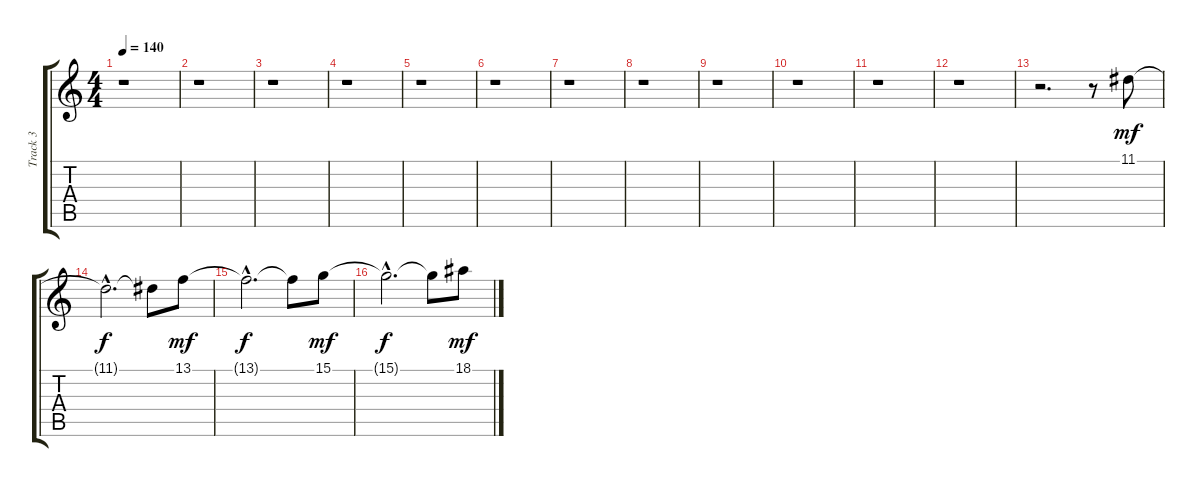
\track ("Track 3" "Track 3") {instrument tubularbells}
\staff {score tabs}
\tuning (E4 B3 G3 D3 A2 E2) {hide}
\ts (4 4)
\tempo 140
\clef g2
\ks c
r.1{dy f} |
r.1 |
r.1 |
r.1 |
r.1 |
r.1 |
r.1 |
r.1 |
r.1 |
r.1 |
r.1 |
r.1 |
r.2{d} r.8 11.1.8{dy mf} |
11.1{hac t}.2{d dy f} 11.1{t}.8 13.1.8{dy mf} |
13.1{hac t}.2{d dy f} 13.1{t}.8 15.1.8{dy mf} |
15.1{hac t}.2{d dy f} 15.1{t}.8 18.1.8{dy mf}
